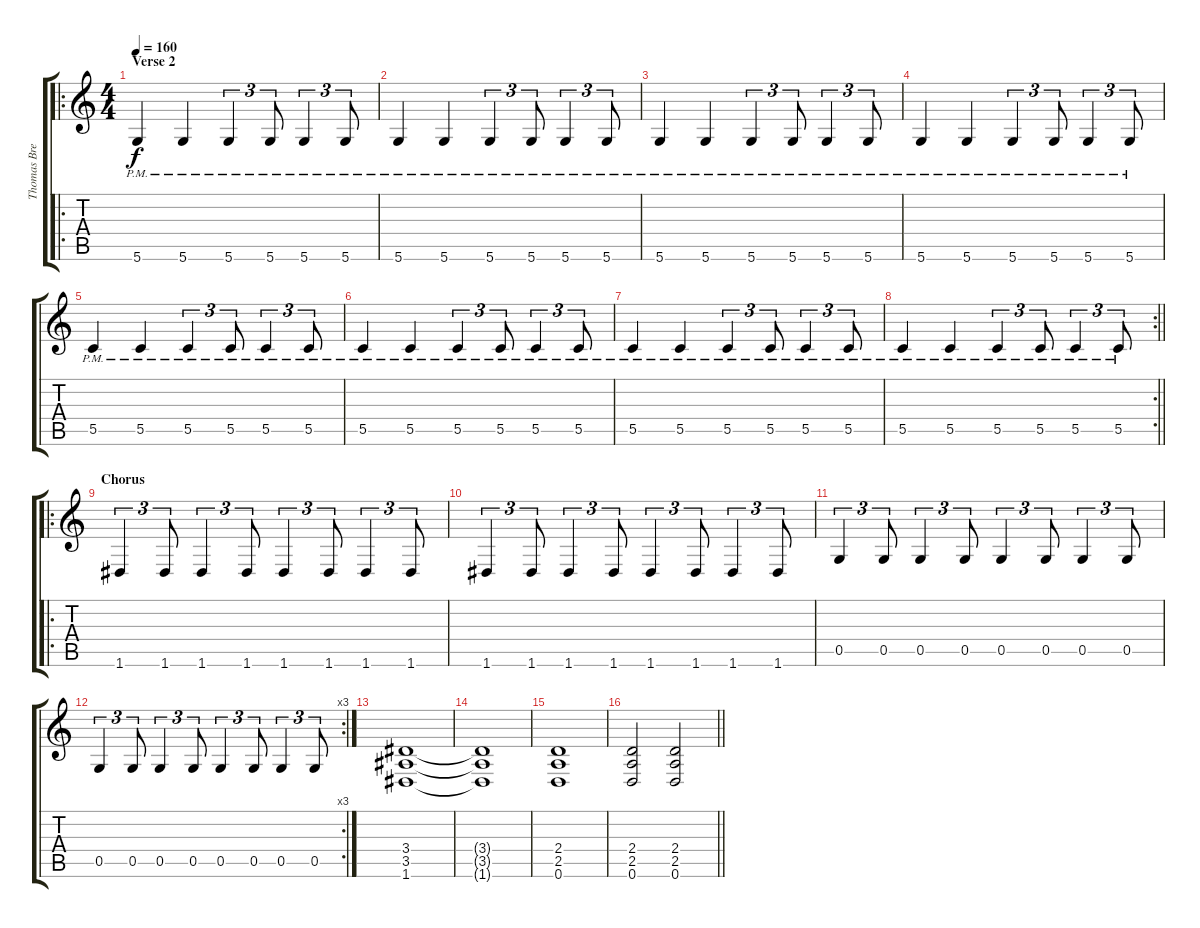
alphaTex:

\track ("Thomas Bredahl" "Thomas Bre") {instrument distortionguitar}
\staff {score tabs}
\tuning (D4 A3 F3 C3 G2 D2) {hide}
\ro
\ts (4 4)
\section ("" "Verse 2")
\tempo 160
\clef g2
\ks c
5.6{pm}.4{dy f} 5.6{pm}.4 5.6{pm}.4{tu (3 2)} 5.6{pm}.8{tu (3 2)} 5.6{pm}.4{tu (3 2)} 5.6{pm}.8{tu (3 2)} |
5.6{pm}.4 5.6{pm}.4 5.6{pm}.4{tu (3 2)} 5.6{pm}.8{tu (3 2)} 5.6{pm}.4{tu (3 2)} 5.6{pm}.8{tu (3 2)} |
5.6{pm}.4 5.6{pm}.4 5.6{pm}.4{tu (3 2)} 5.6{pm}.8{tu (3 2)} 5.6{pm}.4{tu (3 2)} 5.6{pm}.8{tu (3 2)} |
5.6{pm}.4 5.6{pm}.4 5.6{pm}.4{tu (3 2)} 5.6{pm}.8{tu (3 2)} 5.6{pm}.4{tu (3 2)} 5.6{pm}.8{tu (3 2)} |
5.5{pm}.4 5.5{pm}.4 5.5{pm}.4{tu (3 2)} 5.5{pm}.8{tu (3 2)} 5.5{pm}.4{tu (3 2)} 5.5{pm}.8{tu (3 2)} |
5.5{pm}.4 5.5{pm}.4 5.5{pm}.4{tu (3 2)} 5.5{pm}.8{tu (3 2)} 5.5{pm}.4{tu (3 2)} 5.5{pm}.8{tu (3 2)} |
5.5{pm}.4 5.5{pm}.4 5.5{pm}.4{tu (3 2)} 5.5{pm}.8{tu (3 2)} 5.5{pm}.4{tu (3 2)} 5.5{pm}.8{tu (3 2)} |
\rc 2
\barLineRight lightlight
5.5{pm}.4 5.5{pm}.4 5.5{pm}.4{tu (3 2)} 5.5{pm}.8{tu (3 2)} 5.5{pm}.4{tu (3 2)} 5.5{pm}.8{tu (3 2)} |
\ro
\section ("" "Chorus")
1.6.4{tu (3 2)} 1.6.8{tu (3 2)} 1.6.4{tu (3 2)} 1.6.8{tu (3 2)} 1.6.4{tu (3 2)} 1.6.8{tu (3 2)} 1.6.4{tu (3 2)} 1.6.8{tu (3 2)} |
1.6.4{tu (3 2)} 1.6.8{tu (3 2)} 1.6.4{tu (3 2)} 1.6.8{tu (3 2)} 1.6.4{tu (3 2)} 1.6.8{tu (3 2)} 1.6.4{tu (3 2)} 1.6.8{tu (3 2)} |
0.5.4{tu (3 2)} 0.5.8{tu (3 2)} 0.5.4{tu (3 2)} 0.5.8{tu (3 2)} 0.5.4{tu (3 2)} 0.5.8{tu (3 2)} 0.5.4{tu (3 2)} 0.5.8{tu (3 2)} |
\rc 3
0.5.4{tu (3 2)} 0.5.8{tu (3 2)} 0.5.4{tu (3 2)} 0.5.8{tu (3 2)} 0.5.4{tu (3 2)} 0.5.8{tu (3 2)} 0.5.4{tu (3 2)} 0.5.8{tu (3 2)} |
(3.4 3.5 1.6).1 |
(3.4{t} 3.5{t} 1.6{t}).1 |
(2.4 2.5 0.6).1 |
\barLineRight lightlight
(2.4 2.5 0.6).2 (2.4 2.5 0.6).2
